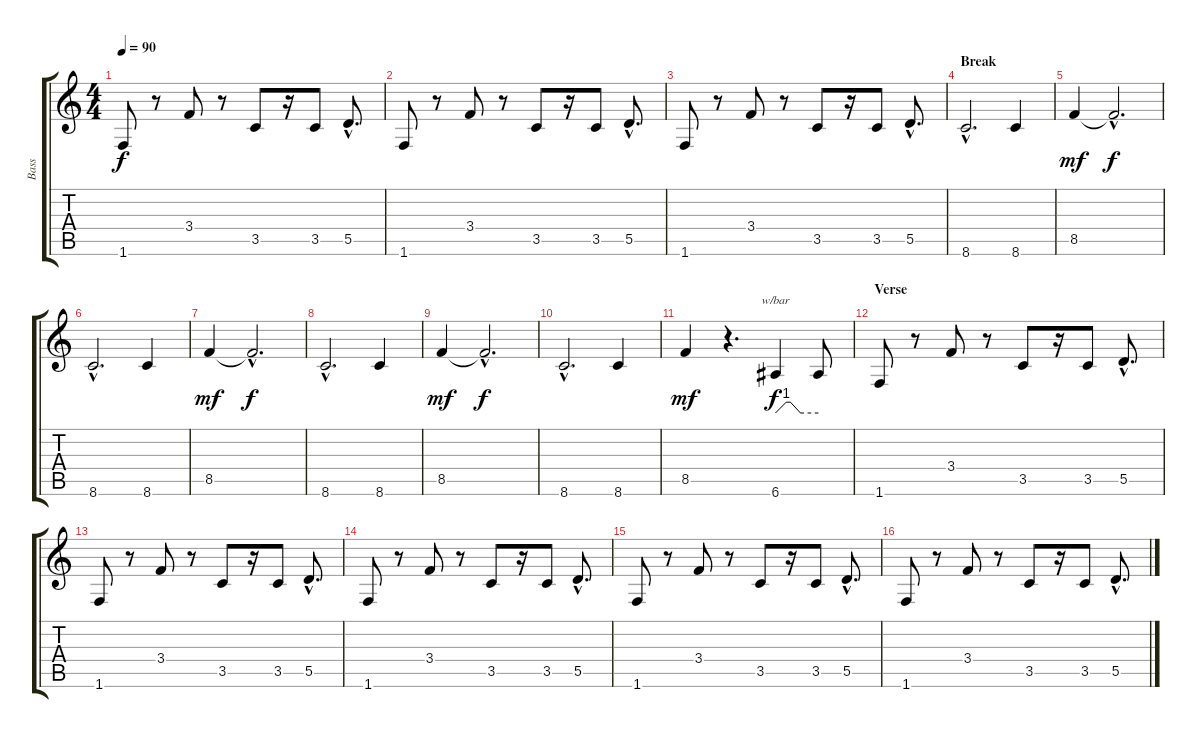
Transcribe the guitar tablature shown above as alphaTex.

\track ("Bass" "Bass") {instrument fretlessbass}
\staff {score tabs}
\tuning (E4 B3 G3 D3 A2 E2) {hide}
\ts (4 4)
\tempo 90
\clef g2
\ks c
1.6.8{dy f} r.8 3.4.8 r.8 3.5.8 r.16 3.5.8 5.5{hac}.8{d} |
1.6.8 r.8 3.4.8 r.8 3.5.8 r.16 3.5.8 5.5{hac}.8{d} |
1.6.8 r.8 3.4.8 r.8 3.5.8 r.16 3.5.8 5.5{hac}.8{d} |
\section ("" "Break")
8.6{hac}.2{d} 8.6.4 |
8.5.4{dy mf} 8.5{hac t}.2{d dy f} |
8.6{hac}.2{d} 8.6.4 |
8.5.4{dy mf} 8.5{hac t}.2{d dy f} |
8.6{hac}.2{d} 8.6.4 |
8.5.4{dy mf} 8.5{hac t}.2{d dy f} |
8.6{hac}.2{d} 8.6.4 |
8.5.4{dy mf} r.4{d} 6.6.4{tbe (custom default 0 0 15 4 21 4 35 0 60 0) dy f} 6.6{t}.8 |
\section ("" "Verse")
1.6.8 r.8 3.4.8 r.8 3.5.8 r.16 3.5.8 5.5{hac}.8{d} |
1.6.8 r.8 3.4.8 r.8 3.5.8 r.16 3.5.8 5.5{hac}.8{d} |
1.6.8 r.8 3.4.8 r.8 3.5.8 r.16 3.5.8 5.5{hac}.8{d} |
1.6.8 r.8 3.4.8 r.8 3.5.8 r.16 3.5.8 5.5{hac}.8{d} |
1.6.8 r.8 3.4.8 r.8 3.5.8 r.16 3.5.8 5.5{hac}.8{d}
